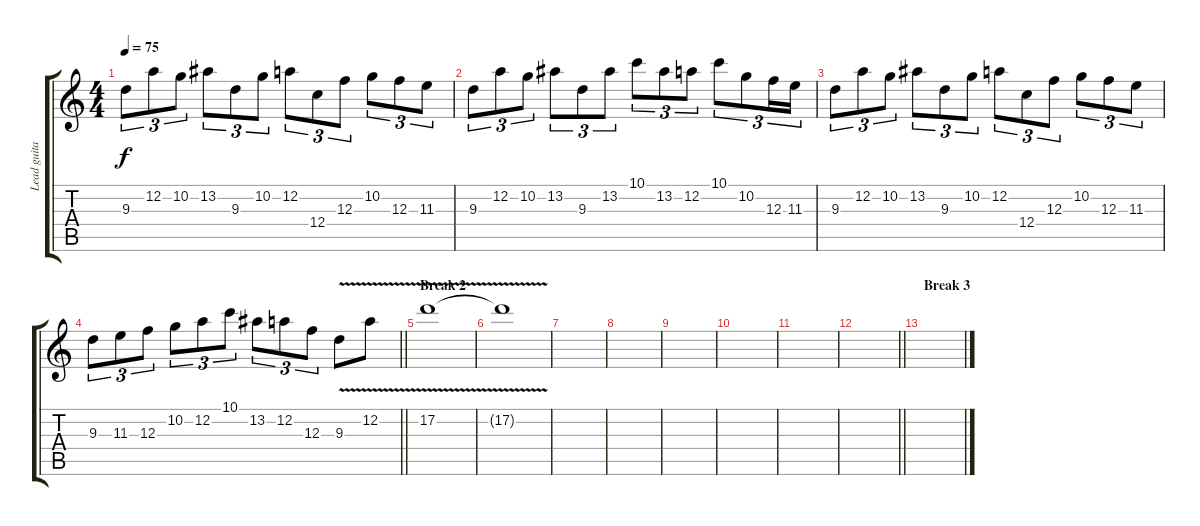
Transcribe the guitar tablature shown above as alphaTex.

\track ("Lead guitar" "Lead guita") {instrument distortionguitar}
\staff {score tabs}
\tuning (D4 A3 F3 C3 G2 D2) {hide}
\ts (4 4)
\tempo 75
\clef g2
\ks c
9.3.8{tu (3 2) dy f} 12.2.8{tu (3 2)} 10.2.8{tu (3 2)} 13.2.8{tu (3 2)} 9.3.8{tu (3 2)} 10.2.8{tu (3 2)} 12.2.8{tu (3 2)} 12.4.8{tu (3 2)} 12.3.8{tu (3 2)} 10.2.8{tu (3 2)} 12.3.8{tu (3 2)} 11.3.8{tu (3 2)} |
9.3.8{tu (3 2)} 12.2.8{tu (3 2)} 10.2.8{tu (3 2)} 13.2.8{tu (3 2)} 9.3.8{tu (3 2)} 13.2.8{tu (3 2)} 10.1.8{tu (3 2)} 13.2.8{tu (3 2)} 12.2.8{tu (3 2)} 10.1.8{tu (3 2)} 10.2.8{tu (3 2)} 12.3.16{tu (3 2)} 11.3.16{tu (3 2)} |
9.3.8{tu (3 2)} 12.2.8{tu (3 2)} 10.2.8{tu (3 2)} 13.2.8{tu (3 2)} 9.3.8{tu (3 2)} 10.2.8{tu (3 2)} 12.2.8{tu (3 2)} 12.4.8{tu (3 2)} 12.3.8{tu (3 2)} 10.2.8{tu (3 2)} 12.3.8{tu (3 2)} 11.3.8{tu (3 2)} |
\barLineRight lightlight
9.3.8{tu (3 2)} 11.3.8{tu (3 2)} 12.3.8{tu (3 2)} 10.2.8{tu (3 2)} 12.2.8{tu (3 2)} 10.1.8{tu (3 2)} 13.2.8{tu (3 2)} 12.2.8{tu (3 2)} 12.3.8{tu (3 2)} 9.3{v}.8 12.2{v}.8 |
\section ("" "Break 2")
17.2{v}.1{volume 0} |
17.2{t}.1 |
|
|
|
|
|
\barLineRight lightlight
|
\section ("" "Break 3")
